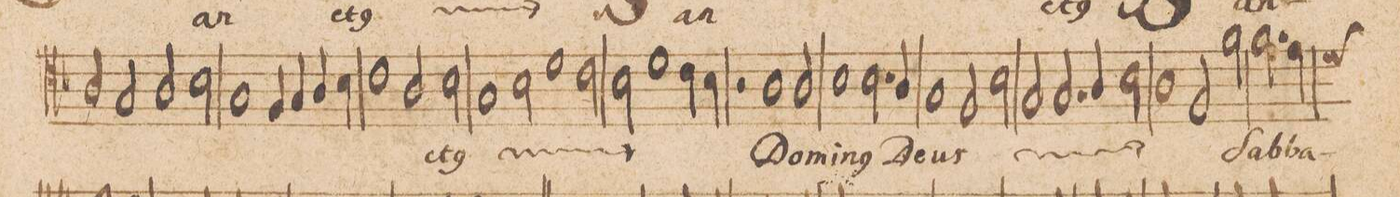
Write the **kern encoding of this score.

**kern	**text
*I"[ALTVS.]	*
*clefC4	*
*k[b-]	*
*met(C|)	*
*M2/1	*
2A/	.
2G/	.
2A/	.
2B-\	.
=12-	=12-
1G/	.
4F/	.
4G/	.
4A/	.
4B-\	.
=13-	=13-
1c\	.
2A/	.
2B-\	-ct(us)
=14-	=14-
1G/	.
*	*ij
2B-\	San-
1d\	.
=15-	=15-
2c\	.
2B-\	-ctus
1d\	.
=16-	=16-
4c\	.
4B-\	.
*	*Xij
2r	.
1A\	Do-
=17-	=17-
2A/	-mi-
1B-\	-n(us)
=18-	=18-
2.B-\	De-
4A/	.
1G/	.
=19-	=19-
2F/	-us
*	*ij
2B-\	Do-
2G/	-mi-
2.G/	-nus
=20-	=20-
4A/	.
2B-\	.
1A\	De-
=21-	=21-
2F/	.
2f\	-us
*	*Xij
2.f\	Sab-
*custos:d	*
4e\	.
=22-	=22-
*-	*-
